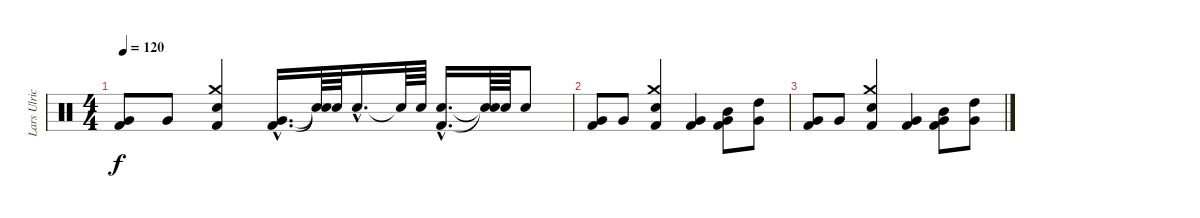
\track ("Lars Ulrich (Drums)" "Lars Ulric") {instrument percussion}
\staff {score}
\articulation defaults
\ts (4 4)
\tempo 120
\clef neutral
\ks c
("Very Low Tom (hit)" "Kick (hit) 2").8{dy f} "Very Low Tom (hit)".8 ("Crash medium (hit)" "Snare (hit) 2" "Kick (hit) 2").4 ("Very Low Tom (hit)"{hac} "Kick (hit) 2"{hac}).16{d} ("Snare (hit)"{t} "Snare (hit)"{t}).64 "Snare (hit) 2".64 "Snare (hit) 2"{hac}.16{d} "Snare (hit)"{t}.64 "Snare (hit) 2".64 ("Snare (hit) 2"{hac} "Kick (hit) 2"{hac}).16{d} ("Snare (hit)"{t} "Snare (hit)"{t}).64 "Snare (hit) 2".64 "Snare (hit) 2".8 |
("Very Low Tom (hit)" "Kick (hit) 2").8{volume 6} "Very Low Tom (hit)".8 ("Crash medium (hit)" "Snare (hit) 2" "Kick (hit) 2").4 ("Very Low Tom (hit)" "Kick (hit) 2").4 ("Mid Tom (hit)" "Very Low Tom (hit)" "Kick (hit) 2").8 ("High Tom (hit)" "Very Low Tom (hit)").8 |
("Very Low Tom (hit)" "Kick (hit) 2").8{volume 0} "Very Low Tom (hit)".8 ("Crash medium (hit)" "Snare (hit) 2" "Kick (hit) 2").4 ("Very Low Tom (hit)" "Kick (hit) 2").4 ("Mid Tom (hit)" "Very Low Tom (hit)" "Kick (hit) 2").8 ("High Tom (hit)" "Very Low Tom (hit)").8
